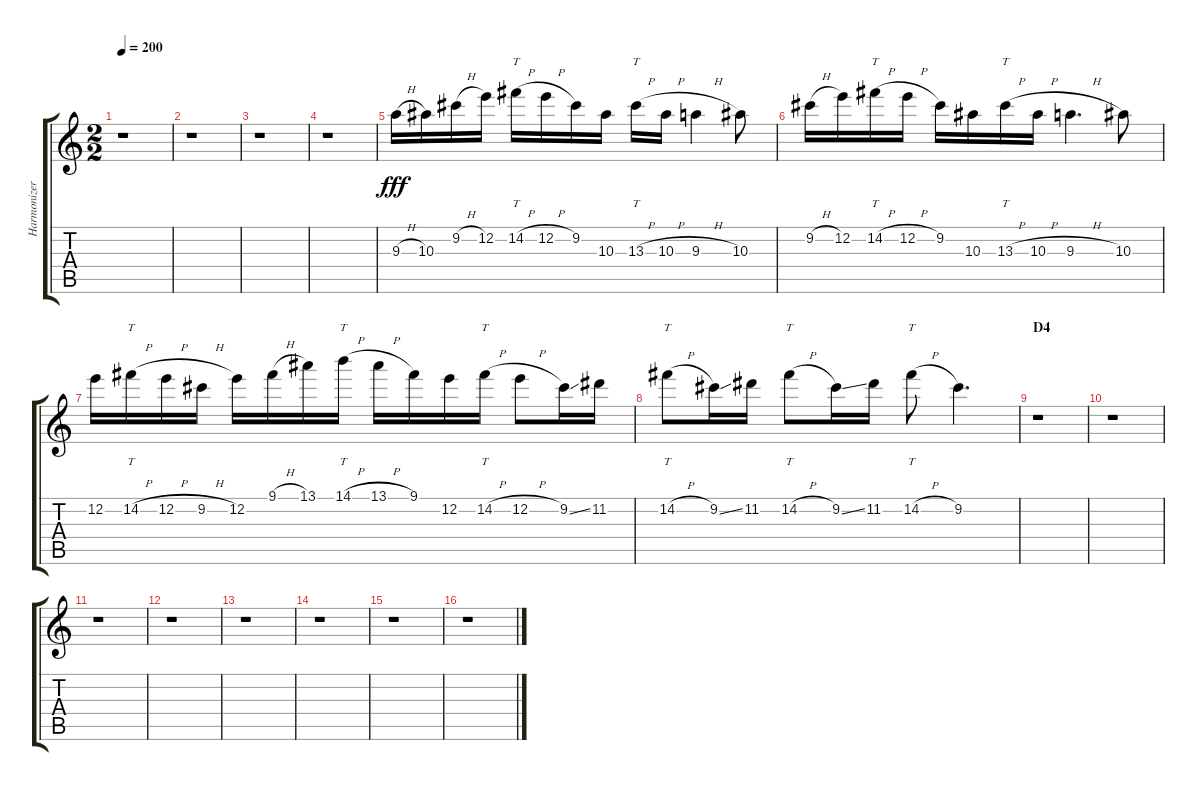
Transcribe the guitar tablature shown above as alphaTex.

\track ("Harmonizer 2 (4th above)" "Harmonizer") {instrument distortionguitar}
\staff {score tabs}
\tuning (A4 E4 C4 G3 D3 A2) {hide}
\ts (2 2)
\tempo 200
\clef g2
\ks c
r.1{dy f} |
r.1 |
r.1 |
r.1 |
9.3{h}.16{dy fff} 10.3.16 9.2{h}.16 12.2.16 14.2{h}.16{tt} 12.2{h}.16 9.2.16 10.3.16 13.3{h}.16{tt} 10.3{h}.16 9.3{h}.4 10.3.8 |
9.2{h}.16 12.2.16 14.2{h}.16{tt} 12.2{h}.16 9.2.16 10.3.16 13.3{h}.16{tt} 10.3{h}.16 9.3{h}.4{d} 10.3.8 |
12.2.16 14.2{h}.16{tt} 12.2{h}.16 9.2{h}.16 12.2.16 9.1{h}.16 13.1.16 14.1{h}.16{tt} 13.1{h}.16 9.1.16 12.2.16 14.2{h}.16{tt} 12.2{h}.8 9.2{ss}.16 11.2.16 |
14.2{h}.8{tt} 9.2{ss}.16 11.2.16 14.2{h}.8{tt} 9.2{ss}.16 11.2.16 14.2{h}.8{tt} 9.2.4{d} |
\section ("" "D4")
r.1 |
r.1 |
r.1 |
r.1 |
r.1 |
r.1 |
r.1 |
r.1
